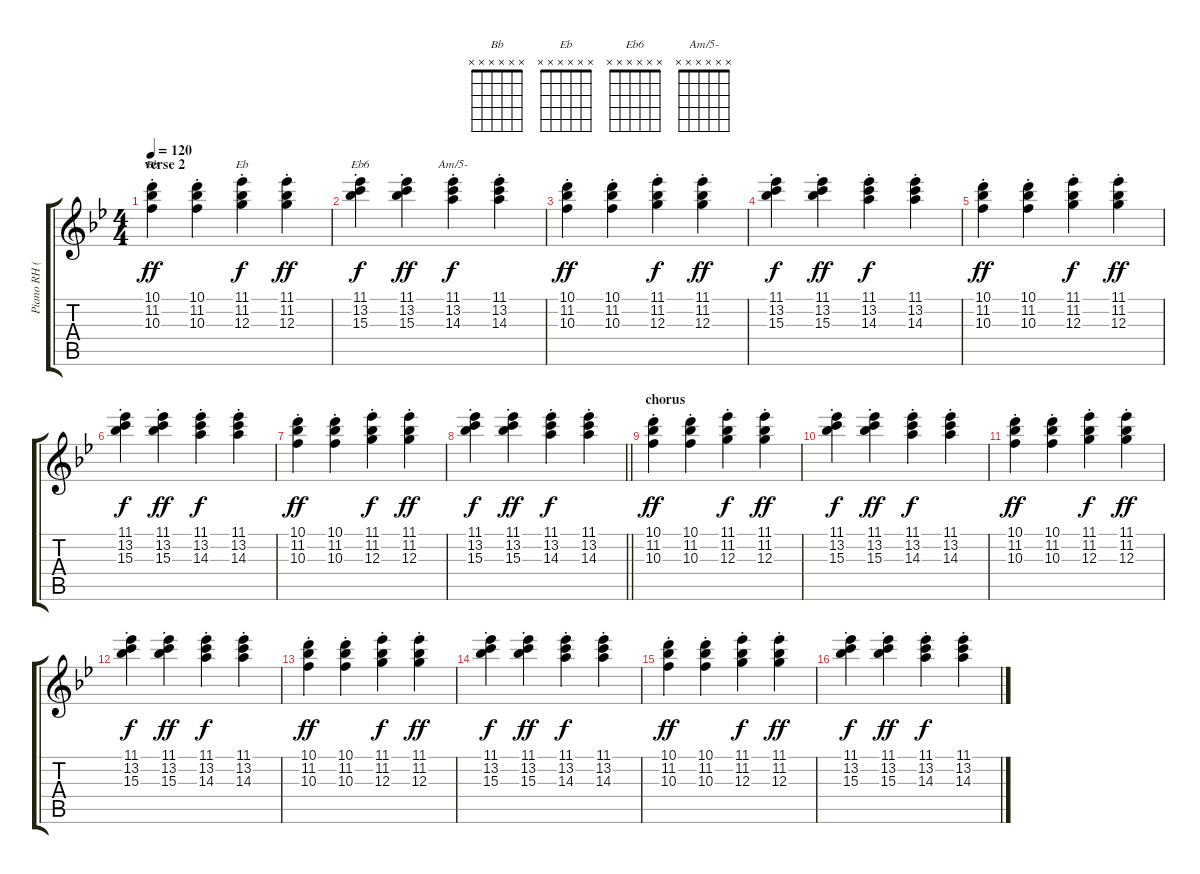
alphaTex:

\track ("Piano RH (Davies)" "Piano RH (") {instrument electricgrandpiano}
\staff {score tabs}
\tuning (E5 B4 G4 D4 A3 E3) {hide}
\chord ("Bb" x x x x x x)
\chord ("Eb" x x x x x x)
\chord ("Eb6" x x x x x x)
\chord ("Am/5-" x x x x x x)
\ts (4 4)
\section ("" "verse 2")
\tempo 120
\clef g2
\ks bb
(10.1{st} 11.2{st} 10.3{st}).4{ch "Bb" dy ff} (10.1{st} 11.2{st} 10.3{st}).4 (11.1{st} 11.2{st} 12.3{st}).4{ch "Eb" dy f} (11.1{st} 11.2{st} 12.3{st}).4{dy ff} |
(11.1{st} 13.2{st} 15.3{st}).4{ch "Eb6" dy f} (11.1{st} 13.2{st} 15.3{st}).4{dy ff} (11.1{st} 13.2{st} 14.3{st}).4{ch "Am/5-" dy f} (11.1{st} 13.2{st} 14.3{st}).4 |
(10.1{st} 11.2{st} 10.3{st}).4{dy ff} (10.1{st} 11.2{st} 10.3{st}).4 (11.1{st} 11.2{st} 12.3{st}).4{dy f} (11.1{st} 11.2{st} 12.3{st}).4{dy ff} |
(11.1{st} 13.2{st} 15.3{st}).4{dy f} (11.1{st} 13.2{st} 15.3{st}).4{dy ff} (11.1{st} 13.2{st} 14.3{st}).4{dy f} (11.1{st} 13.2{st} 14.3{st}).4 |
(10.1{st} 11.2{st} 10.3{st}).4{dy ff} (10.1{st} 11.2{st} 10.3{st}).4 (11.1{st} 11.2{st} 12.3{st}).4{dy f} (11.1{st} 11.2{st} 12.3{st}).4{dy ff} |
(11.1{st} 13.2{st} 15.3{st}).4{dy f} (11.1{st} 13.2{st} 15.3{st}).4{dy ff} (11.1{st} 13.2{st} 14.3{st}).4{dy f} (11.1{st} 13.2{st} 14.3{st}).4 |
(10.1{st} 11.2{st} 10.3{st}).4{dy ff} (10.1{st} 11.2{st} 10.3{st}).4 (11.1{st} 11.2{st} 12.3{st}).4{dy f} (11.1{st} 11.2{st} 12.3{st}).4{dy ff} |
\barLineRight lightlight
(11.1{st} 13.2{st} 15.3{st}).4{dy f} (11.1{st} 13.2{st} 15.3{st}).4{dy ff} (11.1{st} 13.2{st} 14.3{st}).4{dy f} (11.1{st} 13.2{st} 14.3{st}).4 |
\section ("" "chorus")
(10.1{st} 11.2{st} 10.3{st}).4{dy ff} (10.1{st} 11.2{st} 10.3{st}).4 (11.1{st} 11.2{st} 12.3{st}).4{dy f} (11.1{st} 11.2{st} 12.3{st}).4{dy ff} |
(11.1{st} 13.2{st} 15.3{st}).4{dy f} (11.1{st} 13.2{st} 15.3{st}).4{dy ff} (11.1{st} 13.2{st} 14.3{st}).4{dy f} (11.1{st} 13.2{st} 14.3{st}).4 |
(10.1{st} 11.2{st} 10.3{st}).4{dy ff} (10.1{st} 11.2{st} 10.3{st}).4 (11.1{st} 11.2{st} 12.3{st}).4{dy f} (11.1{st} 11.2{st} 12.3{st}).4{dy ff} |
(11.1{st} 13.2{st} 15.3{st}).4{dy f} (11.1{st} 13.2{st} 15.3{st}).4{dy ff} (11.1{st} 13.2{st} 14.3{st}).4{dy f} (11.1{st} 13.2{st} 14.3{st}).4 |
(10.1{st} 11.2{st} 10.3{st}).4{dy ff} (10.1{st} 11.2{st} 10.3{st}).4 (11.1{st} 11.2{st} 12.3{st}).4{dy f} (11.1{st} 11.2{st} 12.3{st}).4{dy ff} |
(11.1{st} 13.2{st} 15.3{st}).4{dy f} (11.1{st} 13.2{st} 15.3{st}).4{dy ff} (11.1{st} 13.2{st} 14.3{st}).4{dy f} (11.1{st} 13.2{st} 14.3{st}).4 |
(10.1{st} 11.2{st} 10.3{st}).4{dy ff} (10.1{st} 11.2{st} 10.3{st}).4 (11.1{st} 11.2{st} 12.3{st}).4{dy f} (11.1{st} 11.2{st} 12.3{st}).4{dy ff} |
(11.1{st} 13.2{st} 15.3{st}).4{dy f} (11.1{st} 13.2{st} 15.3{st}).4{dy ff} (11.1{st} 13.2{st} 14.3{st}).4{dy f} (11.1{st} 13.2{st} 14.3{st}).4
